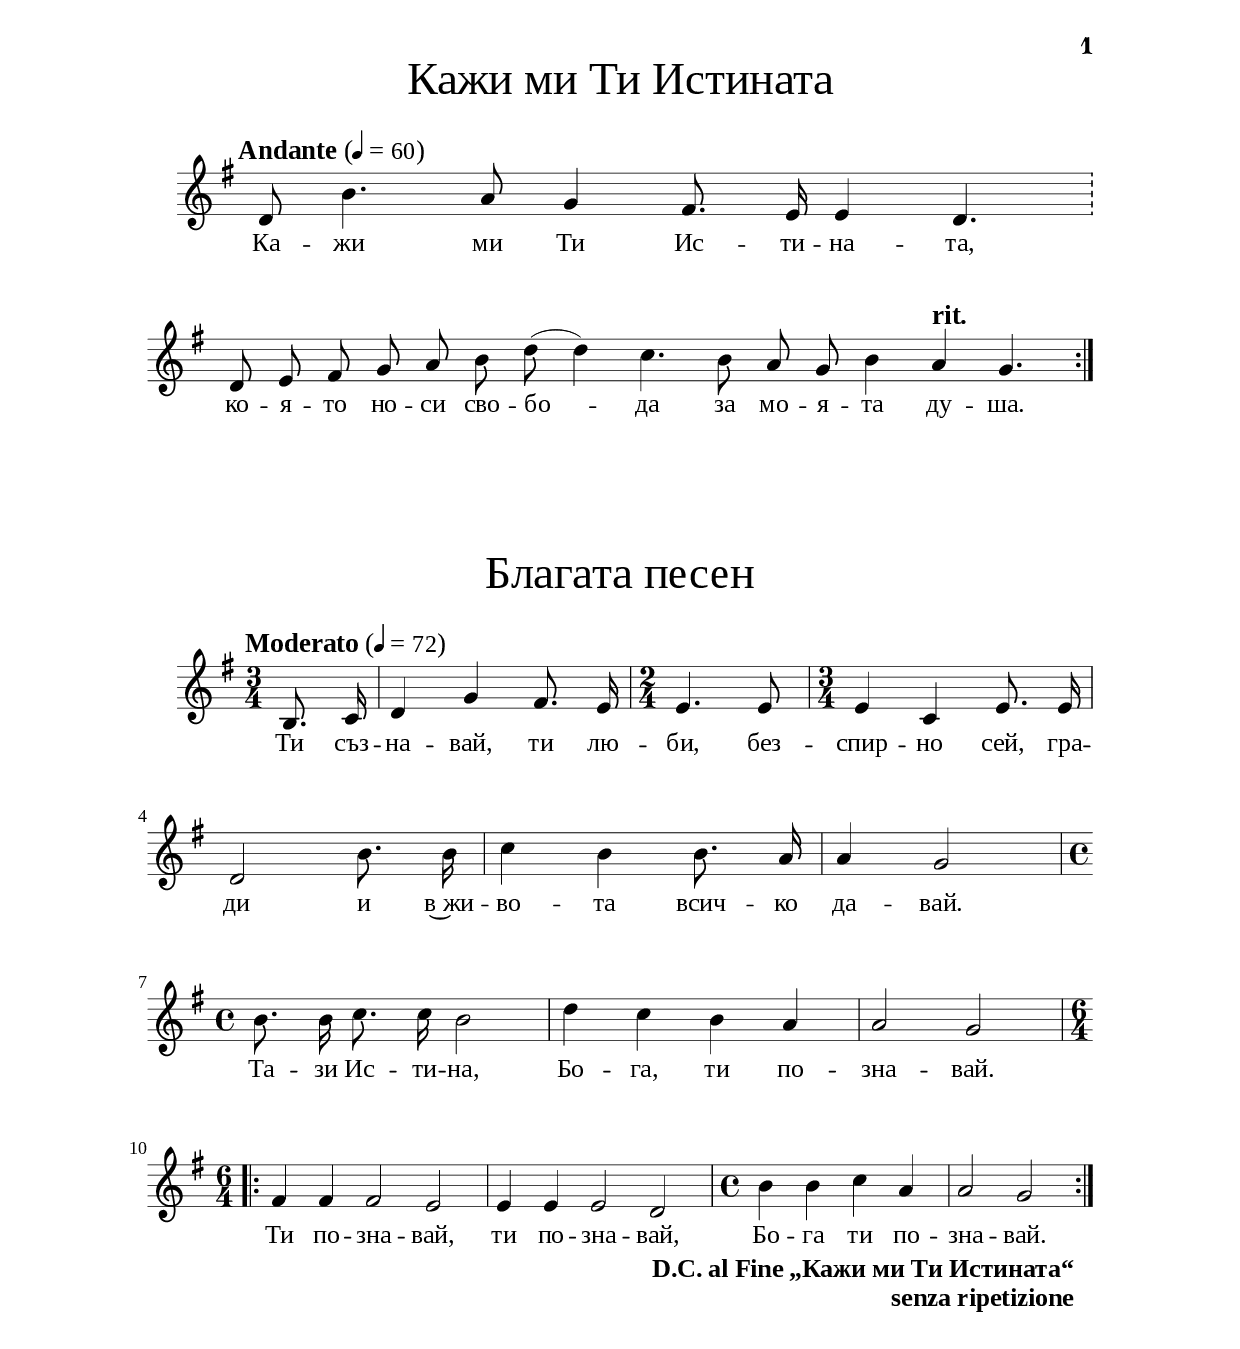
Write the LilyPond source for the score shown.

\version "2.24.4"

% include paper part and global functions
\include "include/globals.ily"

\bookpart {
  \label #'ref086_1
  \tocItem \markup "Кажи ми Ти Истината"
  \include "include/bookpart-paper.ily"
  \score {
    \include "include/score-layout.ily"

    \new Voice \absolute {
      \clef treble
      \key g \major
      \omit Score.TimeSignature
      \cadenzaOn % allows custom bar lines
      \tempoFunc "Andante" 4 "60"
      \autoBeamOff

      d'8 b'4. a'8 g'4  fis'8. e'16 e'4 d'4. \bar"!" \break

      d'8 e'8 fis' g' a'  b' d'' (d''4) c''4.  b'8 a' g' b'4\tempo "rit." a' g'4. \bar ":|."

    }

    \addlyrics {
      Ка -- жи ми
      Ти Ис -- ти -- на -- та, ко -- я -- то но -- си
      сво -- бо -- да за мо -- я -- та ду -- ша. Ка --
      та ду -- ша.
    }

    \header {
      title = \titleFunc #'ref_desc_9 "Кажи ми Ти Истината" "Kaži mi Ti Istinata"
    }

    \midi{}

  } % score

  \markup \vspace #4

  \label #'ref086_2
  \tocItem \markup "Благата песен"

  \include "include/bookpart-paper.ily"
  \score {
    \include "include/score-layout.ily"

    \new Voice \absolute {
      \clef treble
      \key g \major
      \time 3/4
      \tempoFunc "Moderato" 4 "72"

      \partial 4
      \autoBeamOff
      b8. c'16 | d'4 g' fis'8. e'16 | \time 2/4  e'4. e'8 | \time 3/4  e'4 c' e'8. e'16 \break |

      d'2 b'8. b'16 | c''4 b' b'8. a'16 | a'4 g'2 \break |

      \time 4/4  b'8. b'16 c''8. c''16 b'2 | d''4 c'' b' a' | a'2 g' \break |

      \bar ".|:-|"  \time 6/4  fis'4 fis' fis'2 e' | e'4 e' e'2 d' |  \time 4/4  b'4 b' c'' a' | a'2 g' \bar ":|."
    }

    \addlyrics {
      Ти съз -- на -- вай, ти лю -- би,
      без -- спир -- но сей, гра -- ди и в~жи -- во --
      та всич -- ко да -- вай. Та -- зи Ис -- ти --
      на, Бо -- га, ти по -- зна -- вай. Ти по -- зна
      -- вай, ти по -- зна -- вай, Бо -- га ти по --
      зна -- вай.
    }

    \header {
      title = \titleFunc #'ref_desc_5 "Благата песен" "Blagata pesen"
    }

    \midi{}

  } % score

  \markup \dc-two "D.C. al Fine „Кажи ми Tи Истината“" "senza ripetizione"



} % bookpart
